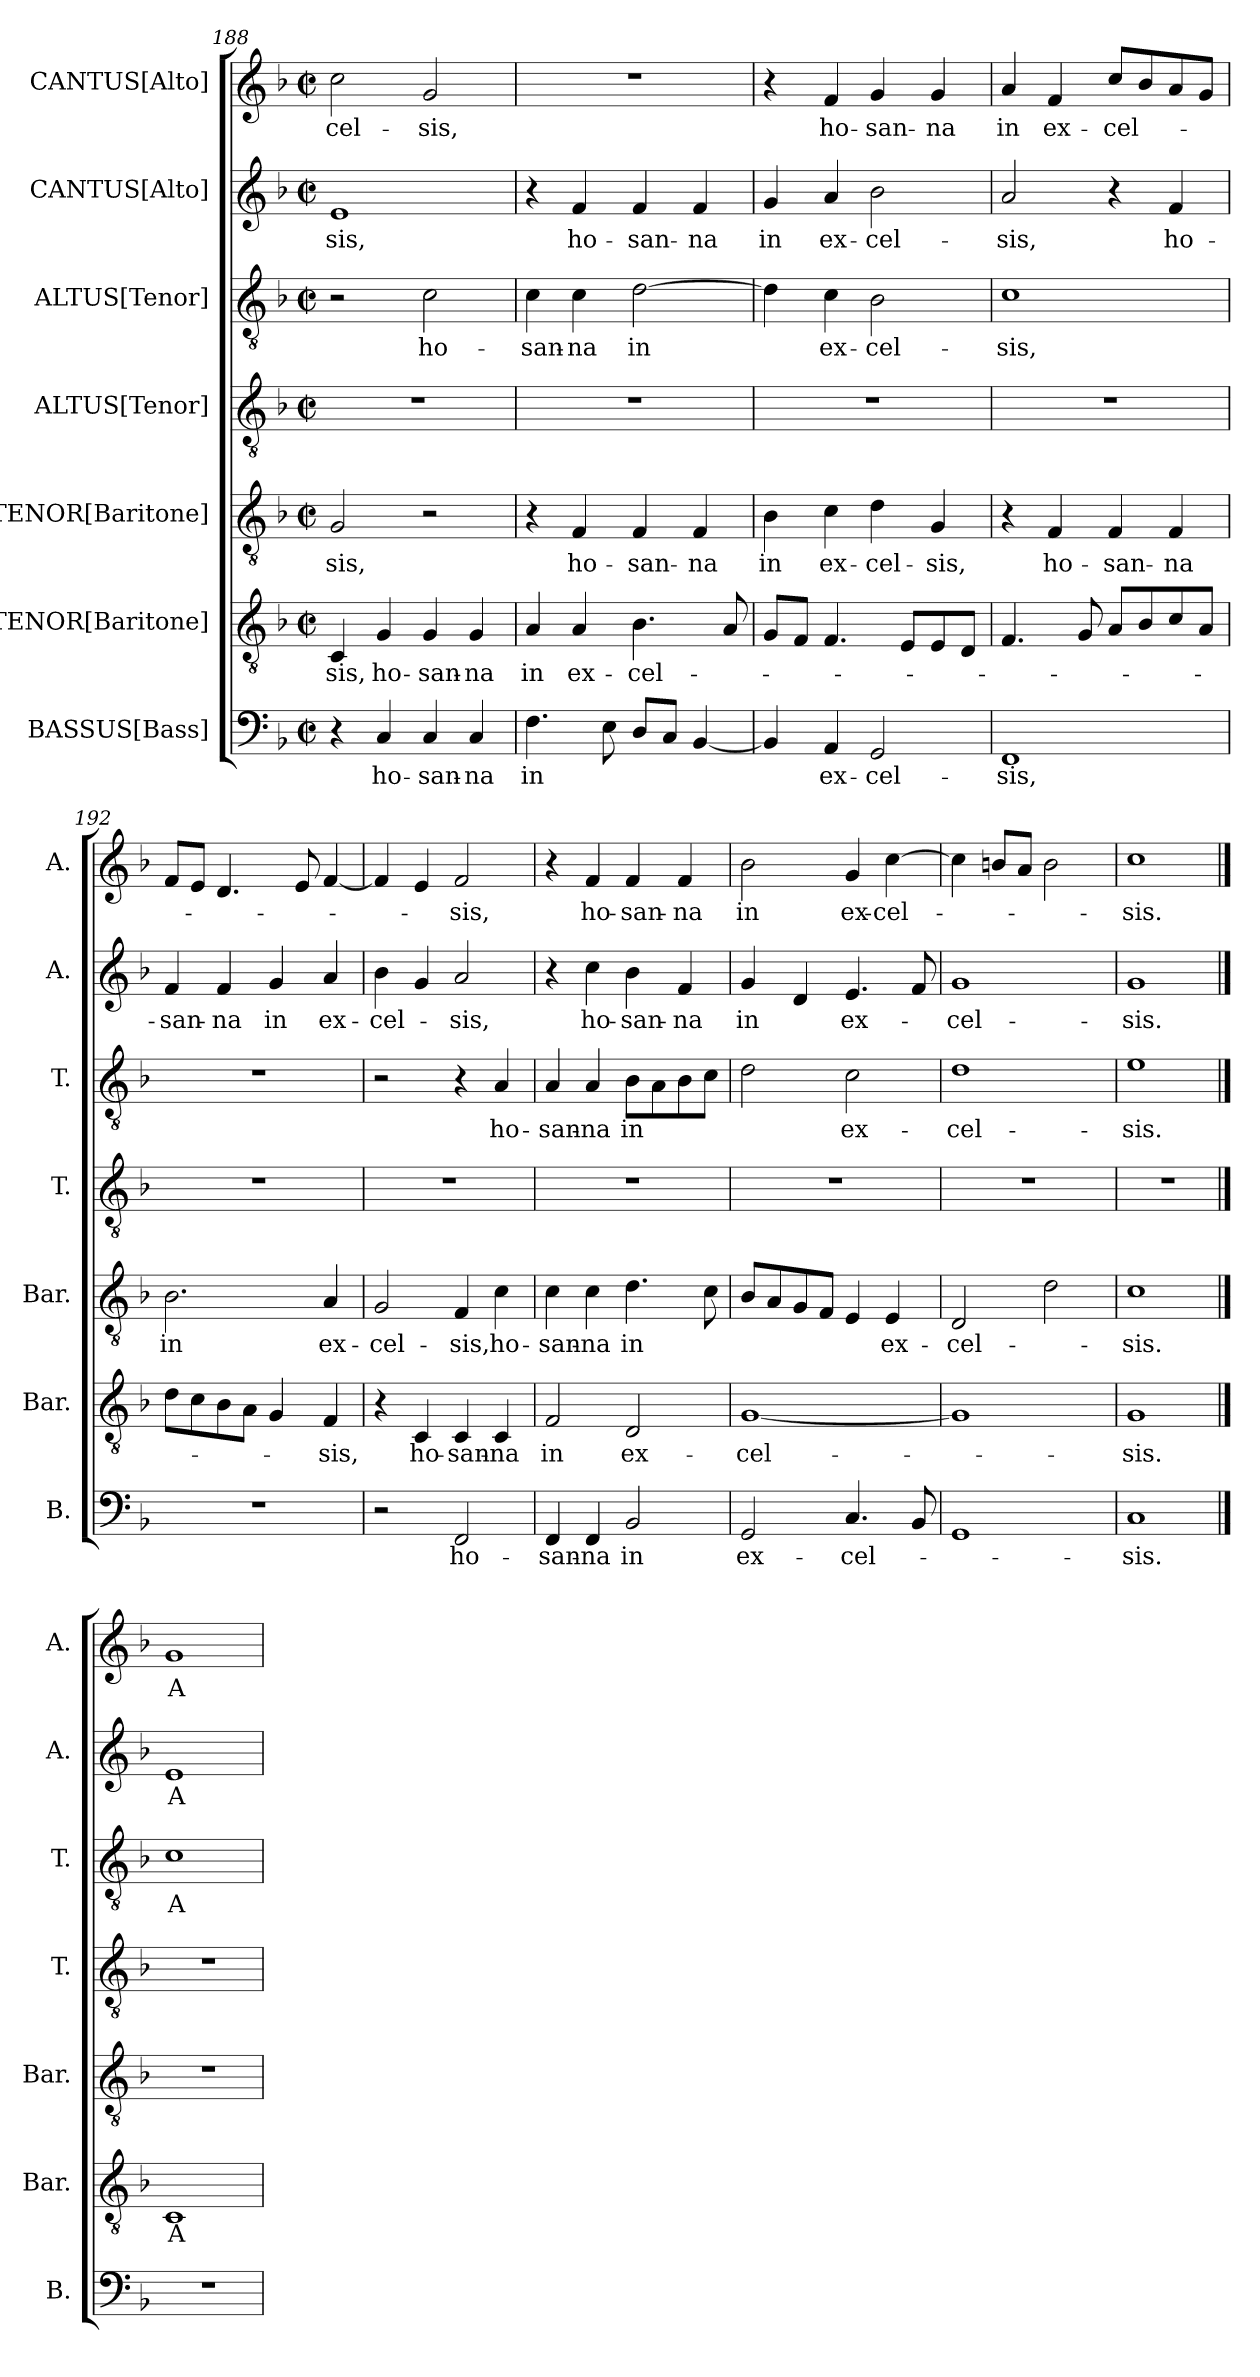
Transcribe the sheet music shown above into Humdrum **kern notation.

**kern	**text	**kern	**text	**kern	**text	**kern	**kern	**text	**kern	**text	**kern	**text
*part7	*part7	*part6	*part6	*part5	*part5	*part4	*part3	*part3	*part2	*part2	*part1	*part1
*staff7	*staff7	*staff6	*staff6	*staff5	*staff5	*staff4	*staff3	*staff3	*staff2	*staff2	*staff1	*staff1
*I"BASSUS[Bass]	*	*I"TENOR[Baritone]	*	*I"TENOR[Baritone]	*	*I"ALTUS[Tenor]	*I"ALTUS[Tenor]	*	*I"CANTUS[Alto]	*	*I"CANTUS[Alto]	*
*I'B.	*	*I'Bar.	*	*I'Bar.	*	*I'T.	*I'T.	*	*I'A.	*	*I'A.	*
*clefF4	*	*clefGv2	*	*clefGv2	*	*clefGv2	*clefGv2	*	*clefG2	*	*clefG2	*
*	*	*ITrd7c12	*	*ITrd7c12	*	*ITrd7c12	*ITrd7c12	*	*	*	*	*
*k[b-]	*	*k[b-]	*	*k[b-]	*	*k[b-]	*k[b-]	*	*k[b-]	*	*k[b-]	*
*F:	*	*F:	*	*F:	*	*F:	*F:	*	*F:	*	*F:	*
*M2/2	*	*M2/2	*	*M2/2	*	*M2/2	*M2/2	*	*M2/2	*	*M2/2	*
*met(c|)	*	*met(c|)	*	*met(c|)	*	*met(c|)	*met(c|)	*	*met(c|)	*	*met(c|)	*
=188	=188	=188	=188	=188	=188	=188	=188	=188	=188	=188	=188	=188
!	!	!	!LO:LY:b	!	!LO:LY:b	!	!	!	!	!LO:LY:b	!	!LO:LY:b
4r	.	4CC/	-sis,	2GG/	-sis,	1r	2r	.	1e	-sis,	2cc\	-cel-
!	!LO:LY:b	!	!LO:LY:b	!	!	!	!	!	!	!	!	!
4C/	ho-	4GG/	ho-	.	.	.	.	.	.	.	.	.
!	!LO:LY:b	!	!LO:LY:b	!	!	!	!	!LO:LY:b	!	!	!	!LO:LY:b
4C/	-san-	4GG/	-san-	2r	.	.	2C\	ho-	.	.	2g/	-sis,
!	!LO:LY:b	!	!LO:LY:b	!	!	!	!	!	!	!	!	!
4C/	-na	4GG/	-na	.	.	.	.	.	.	.	.	.
=189	=189	=189	=189	=189	=189	=189	=189	=189	=189	=189	=189	=189
!	!LO:LY:b	!	!LO:LY:b	!	!	!	!	!LO:LY:b	!	!	!	!
4.F\	in	4AA/	in	4r	.	1r	4C\	-san-	4r	.	1r	.
!	!	!	!LO:LY:b	!	!LO:LY:b	!	!	!LO:LY:b	!	!LO:LY:b	!	!
.	.	4AA/	ex-	4FF/	ho-	.	4C\	-na	4f/	ho-	.	.
8E\	.	.	.	.	.	.	.	.	.	.	.	.
!	!	!	!LO:LY:b	!	!LO:LY:b	!	!	!LO:LY:b	!	!LO:LY:b	!	!
8D/L	.	4.BB-\	-cel-	4FF/	-san-	.	[>2D\	in	4f/	-san-	.	.
8C/J	.	.	.	.	.	.	.	.	.	.	.	.
!	!	!	!	!	!LO:LY:b	!	!	!	!	!LO:LY:b	!	!
[<4BB-/	.	.	.	4FF/	-na	.	.	.	4f/	-na	.	.
.	.	8AA/	.	.	.	.	.	.	.	.	.	.
=190	=190	=190	=190	=190	=190	=190	=190	=190	=190	=190	=190	=190
!	!	!	!	!	!LO:LY:b	!	!	!	!	!LO:LY:b	!	!
4BB-/]	.	8GG/L	.	4BB-\	in	1r	4D\]	.	4g/	in	4r	.
.	.	8FF/J	.	.	.	.	.	.	.	.	.	.
!	!LO:LY:b	!	!	!	!LO:LY:b	!	!	!LO:LY:b	!	!LO:LY:b	!	!LO:LY:b
4AA/	ex-	4.FF/	.	4C\	ex-	.	4C\	ex-	4a/	ex-	4f/	ho-
!	!LO:LY:b	!	!	!	!LO:LY:b	!	!	!LO:LY:b	!	!LO:LY:b	!	!LO:LY:b
2GG/	-cel-	.	.	4D\	-cel-	.	2BB-\	-cel-	2b-\	-cel-	4g/	-san-
.	.	8EE/L	.	.	.	.	.	.	.	.	.	.
!	!	!	!	!	!LO:LY:b	!	!	!	!	!	!	!LO:LY:b
.	.	8EE/	.	4GG/	-sis,	.	.	.	.	.	4g/	-na
.	.	8DD/J	.	.	.	.	.	.	.	.	.	.
!!LO:LB:g=z
=191	=191	=191	=191	=191	=191	=191	=191	=191	=191	=191	=191	=191
!	!LO:LY:b	!	!	!	!	!	!	!LO:LY:b	!	!LO:LY:b	!	!LO:LY:b
1FF	-sis,	4.FF/	.	4r	.	1r	1C	-sis,	2a/	-sis,	4a/	in
!	!	!	!	!	!LO:LY:b	!	!	!	!	!	!	!LO:LY:b
.	.	.	.	4FF/	ho-	.	.	.	.	.	4f/	ex-
.	.	8GG/	.	.	.	.	.	.	.	.	.	.
!	!	!	!	!	!LO:LY:b	!	!	!	!	!	!	!LO:LY:b
.	.	8AA/L	.	4FF/	-san-	.	.	.	4r	.	8cc/L	-cel-
.	.	8BB-/	.	.	.	.	.	.	.	.	8b-/	.
!	!	!	!	!	!LO:LY:b	!	!	!	!	!LO:LY:b	!	!
.	.	8C/	.	4FF/	-na	.	.	.	4f/	ho-	8a/	.
.	.	8AA/J	.	.	.	.	.	.	.	.	8g/J	.
=192	=192	=192	=192	=192	=192	=192	=192	=192	=192	=192	=192	=192
!	!	!	!	!	!LO:LY:b	!	!	!	!	!LO:LY:b	!	!
1r	.	8D\L	.	2.BB-\	in	1r	1r	.	4f/	-san-	8f/L	.
.	.	8C\	.	.	.	.	.	.	.	.	8e/J	.
!	!	!	!	!	!	!	!	!	!	!LO:LY:b	!	!
.	.	8BB-\	.	.	.	.	.	.	4f/	-na	4.d/	.
.	.	8AA\J	.	.	.	.	.	.	.	.	.	.
!	!	!	!	!	!	!	!	!	!	!LO:LY:b	!	!
.	.	4GG/	.	.	.	.	.	.	4g/	in	.	.
.	.	.	.	.	.	.	.	.	.	.	8e/	.
!	!	!	!LO:LY:b	!	!LO:LY:b	!	!	!	!	!LO:LY:b	!	!
.	.	4FF/	-sis,	4AA/	ex-	.	.	.	4a/	ex-	[<4f/	.
=193	=193	=193	=193	=193	=193	=193	=193	=193	=193	=193	=193	=193
!	!	!	!	!	!LO:LY:b	!	!	!	!	!LO:LY:b	!	!
2r	.	4r	.	2GG/	-cel-	1r	2r	.	4b-\	-cel-	4f/]	.
!	!	!	!LO:LY:b	!	!	!	!	!	!	!	!	!
.	.	4CC/	ho-	.	.	.	.	.	4g/	.	4e/	.
!	!LO:LY:b	!	!LO:LY:b	!	!LO:LY:b	!	!	!	!	!LO:LY:b	!	!LO:LY:b
2FF/	ho-	4CC/	-san-	4FF/	-sis,	.	4r	.	2a/	-sis,	2f/	-sis,
!	!	!	!LO:LY:b	!	!LO:LY:b	!	!	!LO:LY:b	!	!	!	!
.	.	4CC/	-na	4C\	ho-	.	4AA/	ho-	.	.	.	.
=194	=194	=194	=194	=194	=194	=194	=194	=194	=194	=194	=194	=194
!	!LO:LY:b	!	!LO:LY:b	!	!LO:LY:b	!	!	!LO:LY:b	!	!	!	!
4FF/	-san-	2FF/	in	4C\	-san-	1r	4AA/	-san-	4r	.	4r	.
!	!LO:LY:b	!	!	!	!LO:LY:b	!	!	!LO:LY:b	!	!LO:LY:b	!	!LO:LY:b
4FF/	-na	.	.	4C\	-na	.	4AA/	-na	4cc\	ho-	4f/	ho-
!	!LO:LY:b	!	!LO:LY:b	!	!LO:LY:b	!	!	!LO:LY:b	!	!LO:LY:b	!	!LO:LY:b
2BB-/	in	2DD/	ex-	4.D\	in	.	8BB-\L	in	4b-\	-san-	4f/	-san-
.	.	.	.	.	.	.	8AA\	.	.	.	.	.
!	!	!	!	!	!	!	!	!	!	!LO:LY:b	!	!LO:LY:b
.	.	.	.	.	.	.	8BB-\	.	4f/	-na	4f/	-na
.	.	.	.	8C\	.	.	8C\J	.	.	.	.	.
=195	=195	=195	=195	=195	=195	=195	=195	=195	=195	=195	=195	=195
!	!LO:LY:b	!	!LO:LY:b	!	!	!	!	!	!	!LO:LY:b	!	!LO:LY:b
2GG/	ex-	[<1GG	-cel-	8BB-/L	.	1r	2D\	.	4g/	in	2b-\	in
.	.	.	.	8AA/	.	.	.	.	.	.	.	.
.	.	.	.	8GG/	.	.	.	.	4d/	.	.	.
.	.	.	.	8FF/J	.	.	.	.	.	.	.	.
!	!LO:LY:b	!	!	!	!	!	!	!LO:LY:b	!	!LO:LY:b	!	!LO:LY:b
4.C/	-cel-	.	.	4EE/	.	.	2C\	ex-	4.e/	ex-	4g/	ex-
!	!	!	!	!	!LO:LY:b	!	!	!	!	!	!	!LO:LY:b
.	.	.	.	4EE/	ex-	.	.	.	.	.	[>4cc\	-cel-
8BB-/	.	.	.	.	.	.	.	.	8f/	.	.	.
=196	=196	=196	=196	=196	=196	=196	=196	=196	=196	=196	=196	=196
!	!	!	!	!	!LO:LY:b	!	!	!LO:LY:b	!	!LO:LY:b	!	!
1GG	.	1GG]	.	2DD/	-cel-	1r	1D	-cel-	1g	-cel-	4cc\]	.
.	.	.	.	.	.	.	.	.	.	.	8bn/L	.
.	.	.	.	.	.	.	.	.	.	.	8a/J	.
.	.	.	.	2D\	.	.	.	.	.	.	2b\	.
=197	=197	=197	=197	=197	=197	=197	=197	=197	=197	=197	=197	=197
!	!LO:LY:b	!	!LO:LY:b	!	!LO:LY:b	!	!	!LO:LY:b	!	!LO:LY:b	!	!LO:LY:b
1C	-sis.	1GG	-sis.	1C	-sis.	1r	1E	-sis.	1g	-sis.	1cc	-sis.
!!LO:PB:g=z
==198	==198	==198	==198	==198	==198	==198	==198	==198	==198	==198	==198	==198
!	!	!	!LO:LY:b	!	!	!	!	!LO:LY:b	!	!LO:LY:b	!	!LO:LY:b
1r	.	1CC	A-	1r	.	1r	1C	A-	1e	A-	1g	A-
=	=	=	=	=	=	=	=	=	=	=	=	=
*-	*-	*-	*-	*-	*-	*-	*-	*-	*-	*-	*-	*-
